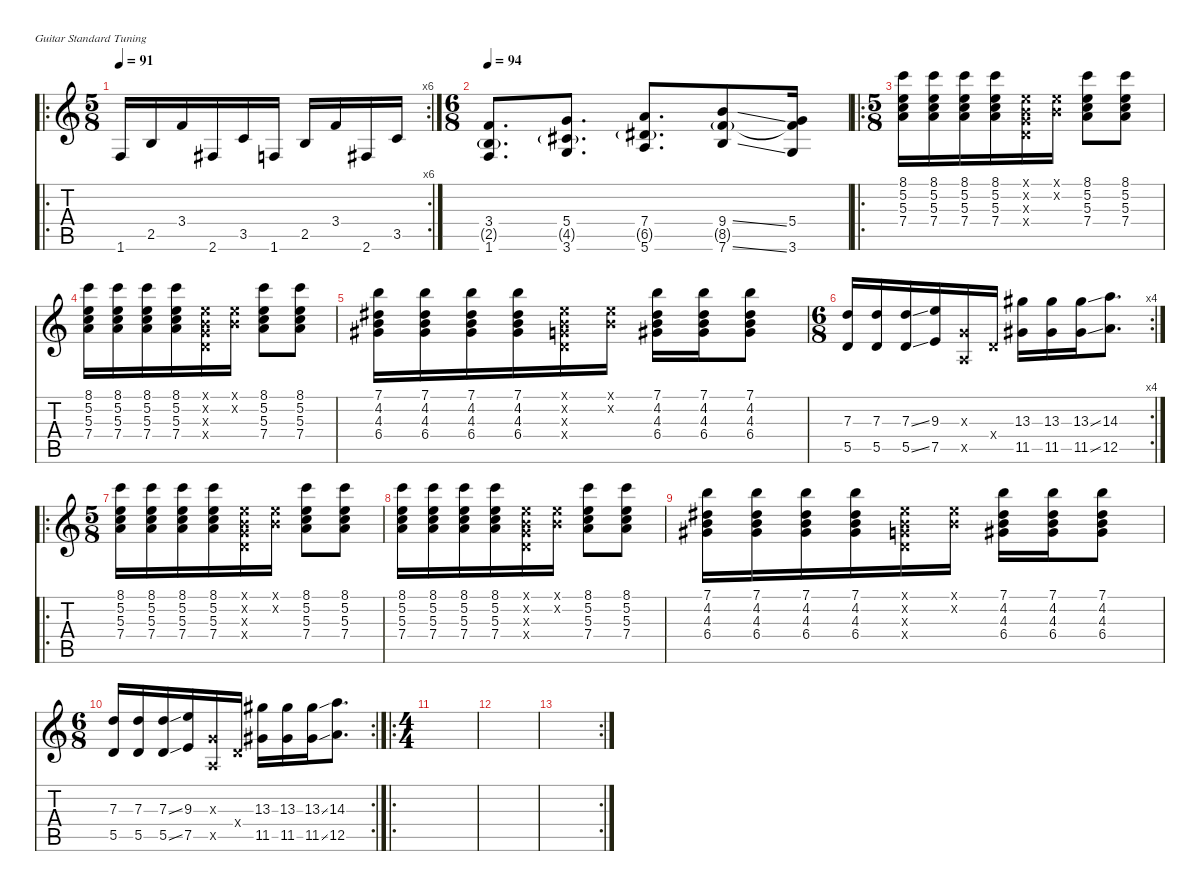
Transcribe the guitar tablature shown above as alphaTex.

\defaultSystemsLayout 4
\hideDynamics
\bracketExtendMode nobrackets
\singleTrackTrackNamePolicy hidden
\multiTrackTrackNamePolicy hidden
\firstSystemTrackNameMode fullname
\firstSystemTrackNameOrientation horizontal
\otherSystemsTrackNameOrientation horizontal
\track ("Lead Guitar" "od.guit.") {instrument overdrivenguitar}
\staff {score tabs}
\tuning (E4 B3 G3 D3 A2 E2)
\ro
\rc 6
\ts (5 8)
\tempo 91
\clef g2
\ks c
1.6.16{dy ff beam Up} 2.5.16{beam Up} 3.4.16{beam Up} 2.6{acc #}.16{beam Up} 3.5.16{beam Up} 1.6.16{beam Up} 2.5.16{beam Up} 3.4.16{beam Up} 2.6{acc #}.16{beam Up} 3.5.16{beam Up} |
\ts (6 8)
\beaming (8 3 3)
\tempo 94
(3.4 2.5{g} 1.6).8{d dy f beam Up} (5.4 4.5{g acc #} 3.6).8{d beam Up} (7.4 6.5{g acc #} 5.6).8{d beam Up} (9.4{ss} 8.5{g} 7.6{ss}).8{beam Up} (5.4 8.5{t} 3.6).16{beam Up} |
\ro
\ts (5 8)
\beaming (8 3 2)
(8.1 5.2 5.3 7.4).16{beam Down} (8.1 5.2 5.3 7.4).16{beam Down} (8.1 5.2 5.3 7.4).16{beam Down} (8.1 5.2 5.3 7.4).16{beam Down} (0.1{x} 0.2{x} 0.3{x} 0.4{x}).16{beam Down} (0.1{x} 0.2{x}).16{beam Down} (8.1 5.2 5.3 7.4).8{beam Down} (8.1 5.2 5.3 7.4).8{beam Down} |
(8.1 5.2 5.3 7.4).16{beam Down} (8.1 5.2 5.3 7.4).16{beam Down} (8.1 5.2 5.3 7.4).16{beam Down} (8.1 5.2 5.3 7.4).16{beam Down} (0.1{x} 0.2{x} 0.3{x} 0.4{x}).16{beam Down} (0.1{x} 0.2{x}).16{beam Down} (8.1 5.2 5.3 7.4).8{beam Down} (8.1 5.2 5.3 7.4).8{beam Down} |
(7.1 4.2{acc #} 4.3 6.4{acc #}).16{beam Down} (7.1 4.2{acc #} 4.3 6.4{acc #}).16{beam Down} (7.1 4.2{acc #} 4.3 6.4{acc #}).16{beam Down} (7.1 4.2{acc #} 4.3 6.4{acc #}).16{beam Down} (0.1{x} 0.2{x} 0.3{x} 0.4{x}).16{beam Down} (0.1{x} 0.2{x}).16{beam Down} (7.1 4.2{acc #} 4.3 6.4{acc #}).16{beam Down} (7.1 4.2{acc #} 4.3 6.4{acc #}).16{beam Down} (7.1 4.2{acc #} 4.3 6.4{acc #}).8{beam Down} |
\rc 4
\ts (6 8)
\beaming (8 3 3)
(7.3 5.5).16{dy ff beam Up} (7.3 5.5).16{beam Up} (7.3{ss} 5.5{ss}).16{beam Up} (9.3 7.5).16{dy f beam Up} (0.3{x} 0.5{x}).16{beam Up} 0.4{x}.16{beam Up} (13.3{acc #} 11.5{acc #}).16{dy ff beam Down} (13.3{acc #} 11.5{acc #}).16{beam Down} (13.3{ss acc #} 11.5{ss acc #}).16{beam Down} (14.3 12.5).8{d beam Down} |
\ro
\ts (5 8)
\beaming (8 3 2)
(8.1 5.2 5.3 7.4).16{dy f beam Down} (8.1 5.2 5.3 7.4).16{beam Down} (8.1 5.2 5.3 7.4).16{beam Down} (8.1 5.2 5.3 7.4).16{beam Down} (0.1{x} 0.2{x} 0.3{x} 0.4{x}).16{beam Down} (0.1{x} 0.2{x}).16{beam Down} (8.1 5.2 5.3 7.4).8{beam Down} (8.1 5.2 5.3 7.4).8{beam Down} |
(8.1 5.2 5.3 7.4).16{beam Down} (8.1 5.2 5.3 7.4).16{beam Down} (8.1 5.2 5.3 7.4).16{beam Down} (8.1 5.2 5.3 7.4).16{beam Down} (0.1{x} 0.2{x} 0.3{x} 0.4{x}).16{beam Down} (0.1{x} 0.2{x}).16{beam Down} (8.1 5.2 5.3 7.4).8{beam Down} (8.1 5.2 5.3 7.4).8{beam Down} |
(7.1 4.2{acc #} 4.3 6.4{acc #}).16{beam Down} (7.1 4.2{acc #} 4.3 6.4{acc #}).16{beam Down} (7.1 4.2{acc #} 4.3 6.4{acc #}).16{beam Down} (7.1 4.2{acc #} 4.3 6.4{acc #}).16{beam Down} (0.1{x} 0.2{x} 0.3{x} 0.4{x}).16{beam Down} (0.1{x} 0.2{x}).16{beam Down} (7.1 4.2{acc #} 4.3 6.4{acc #}).16{beam Down} (7.1 4.2{acc #} 4.3 6.4{acc #}).16{beam Down} (7.1 4.2{acc #} 4.3 6.4{acc #}).8{beam Down} |
\rc 2
\ts (6 8)
\beaming (8 3 3)
(7.3 5.5).16{dy ff beam Up} (7.3 5.5).16{beam Up} (7.3{ss} 5.5{ss}).16{beam Up} (9.3 7.5).16{beam Up} (0.3{x} 0.5{x}).16{dy f beam Up} 0.4{x}.16{beam Up} (13.3{acc #} 11.5{acc #}).16{dy ff beam Down} (13.3{acc #} 11.5{acc #}).16{beam Down} (13.3{ss acc #} 11.5{ss acc #}).16{beam Down} (14.3 12.5).8{d beam Down} |
\ro
\ts (4 4)
\beaming (8 2 2 2 2)
|
|
\rc 2
